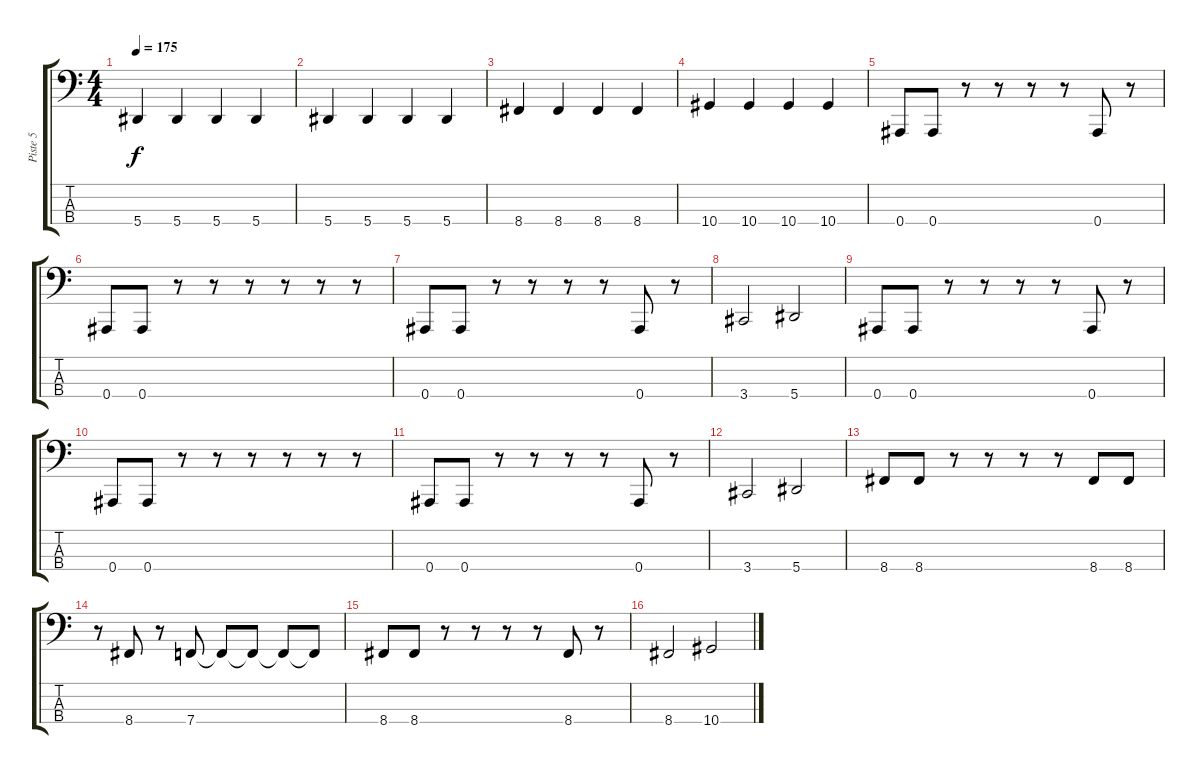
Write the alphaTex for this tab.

\track ("Piste 5" "Piste 5") {instrument electricbasspick}
\staff {score tabs}
\tuning (Eb2 Bb1 F1 Bb0) {hide}
\ts (4 4)
\tempo 175
\clef f4
\ks c
5.4.4{dy f} 5.4.4 5.4.4 5.4.4 |
5.4.4 5.4.4 5.4.4 5.4.4 |
8.4.4 8.4.4 8.4.4 8.4.4 |
10.4.4 10.4.4 10.4.4 10.4.4 |
0.4.8 0.4.8 r.8 r.8 r.8 r.8 0.4.8 r.8 |
0.4.8 0.4.8 r.8 r.8 r.8 r.8 r.8 r.8 |
0.4.8 0.4.8 r.8 r.8 r.8 r.8 0.4.8 r.8 |
3.4.2 5.4.2 |
0.4.8 0.4.8 r.8 r.8 r.8 r.8 0.4.8 r.8 |
0.4.8 0.4.8 r.8 r.8 r.8 r.8 r.8 r.8 |
0.4.8 0.4.8 r.8 r.8 r.8 r.8 0.4.8 r.8 |
3.4.2 5.4.2 |
8.4.8 8.4.8 r.8 r.8 r.8 r.8 8.4.8 8.4.8 |
r.8 8.4.8 r.8 7.4.8 7.4{t}.8 7.4{t}.8 7.4{t}.8 7.4{t}.8 |
8.4.8 8.4.8 r.8 r.8 r.8 r.8 8.4.8 r.8 |
8.4.2 10.4.2
